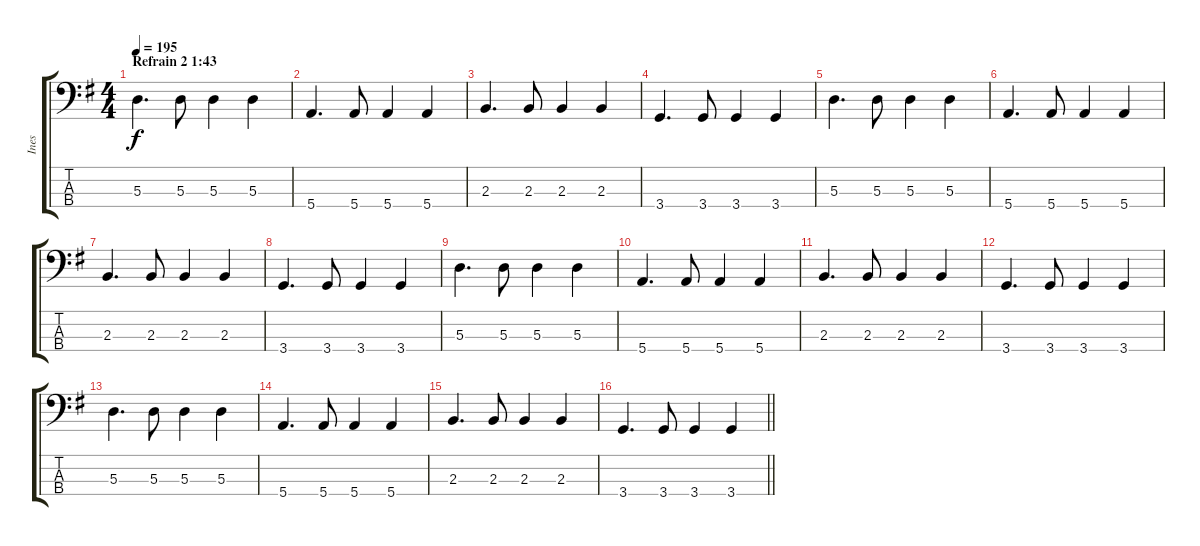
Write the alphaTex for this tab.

\track ("Ines" "Ines") {instrument electricbassfinger}
\staff {score tabs}
\tuning (G2 D2 A1 E1) {hide}
\ts (4 4)
\section ("" "Refrain 2 1:43")
\tempo 195
\clef f4
\ks g
5.3.4{d dy f} 5.3.8 5.3.4 5.3.4 |
5.4.4{d} 5.4.8 5.4.4 5.4.4 |
2.3.4{d} 2.3.8 2.3.4 2.3.4 |
3.4.4{d} 3.4.8 3.4.4 3.4.4 |
5.3.4{d} 5.3.8 5.3.4 5.3.4 |
5.4.4{d} 5.4.8 5.4.4 5.4.4 |
2.3.4{d} 2.3.8 2.3.4 2.3.4 |
3.4.4{d} 3.4.8 3.4.4 3.4.4 |
5.3.4{d} 5.3.8 5.3.4 5.3.4 |
5.4.4{d} 5.4.8 5.4.4 5.4.4 |
2.3.4{d} 2.3.8 2.3.4 2.3.4 |
3.4.4{d} 3.4.8 3.4.4 3.4.4 |
5.3.4{d} 5.3.8 5.3.4 5.3.4 |
5.4.4{d} 5.4.8 5.4.4 5.4.4 |
2.3.4{d} 2.3.8 2.3.4 2.3.4 |
\barLineRight lightlight
3.4.4{d} 3.4.8 3.4.4 3.4.4
